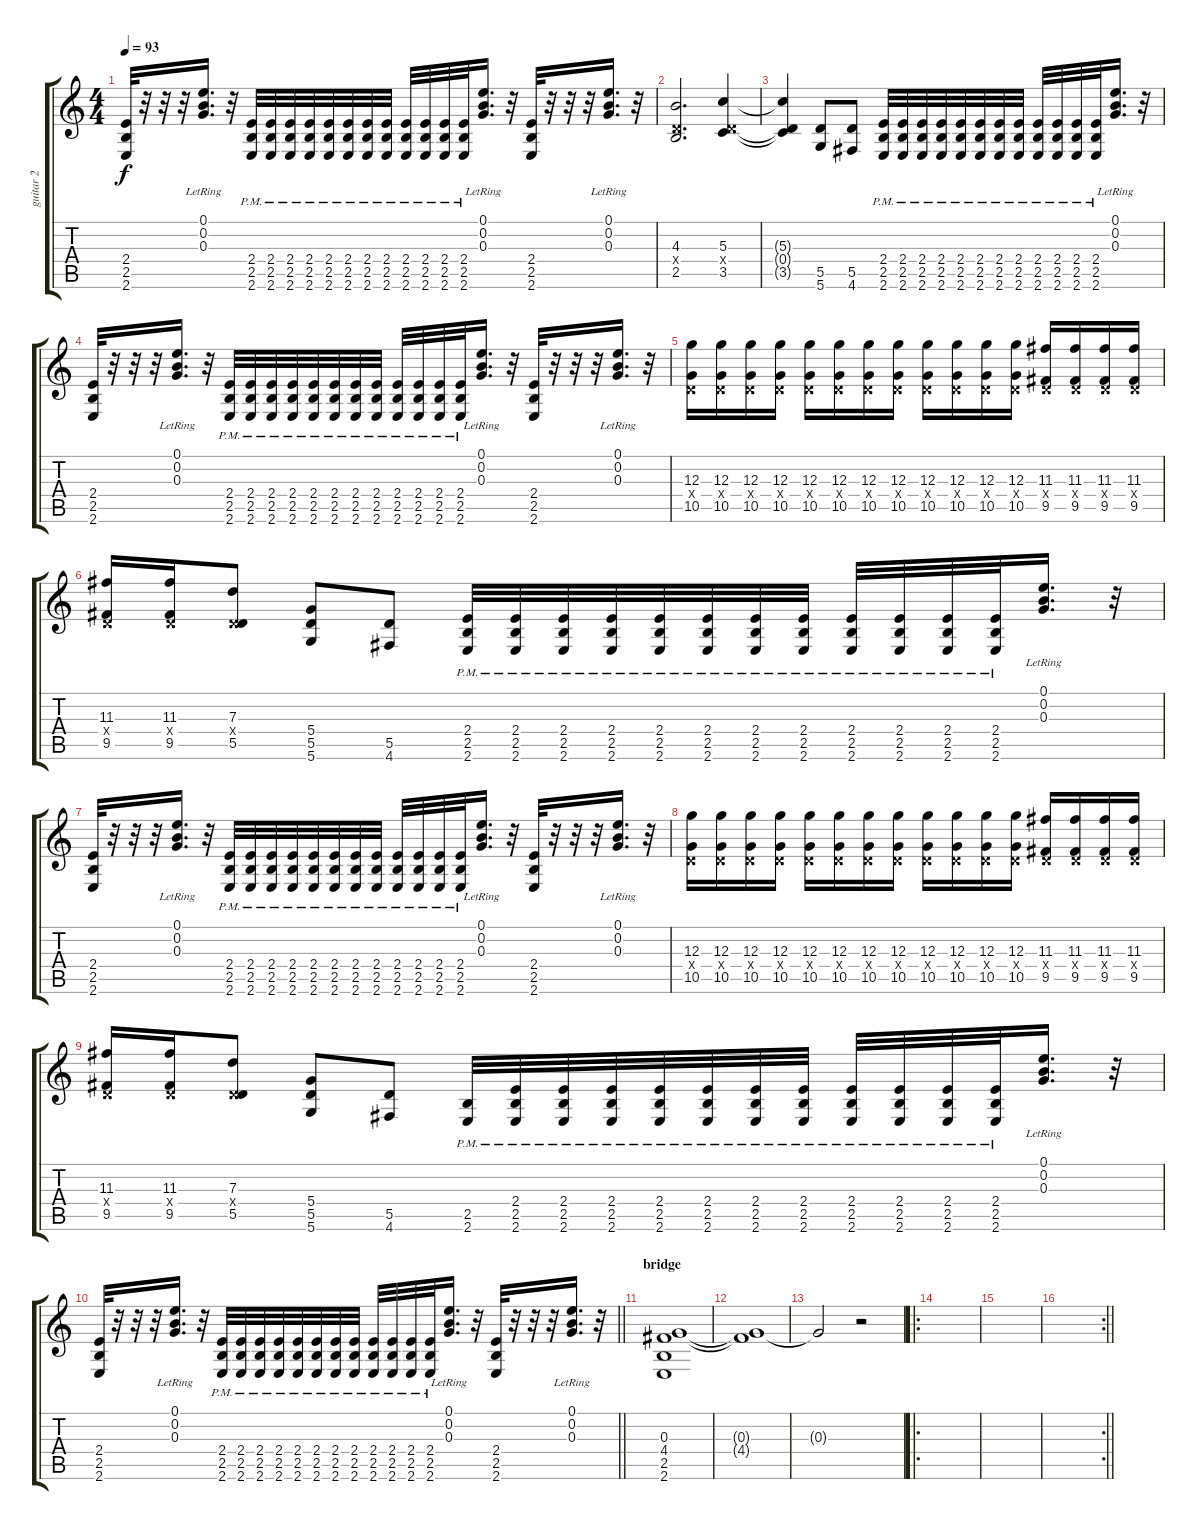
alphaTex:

\track ("guitar 2" "guitar 2") {instrument distortionguitar}
\staff {score tabs}
\tuning (E4 B3 G3 D3 A2 D2) {hide}
\ts (4 4)
\tempo 93
\clef g2
\ks c
(2.4 2.5 2.6).32{dy f} r.32 r.32 r.32 (0.1 0.2 0.3{lr}).16{d} r.32 (2.4{pm} 2.5{pm} 2.6{pm}).32 (2.4{pm} 2.5{pm} 2.6{pm}).32 (2.4{pm} 2.5{pm} 2.6{pm}).32 (2.4{pm} 2.5{pm} 2.6{pm}).32 (2.4{pm} 2.5{pm} 2.6{pm}).32 (2.4{pm} 2.5{pm} 2.6{pm}).32 (2.4{pm} 2.5{pm} 2.6{pm}).32 (2.4{pm} 2.5{pm} 2.6{pm}).32 (2.4{pm} 2.5{pm} 2.6{pm}).32 (2.4{pm} 2.5{pm} 2.6{pm}).32 (2.4{pm} 2.5{pm} 2.6{pm}).32 (2.4{pm} 2.5{pm} 2.6{pm}).32 (0.1 0.2 0.3{lr}).16{d} r.32 (2.4 2.5 2.6).32 r.32 r.32 r.32 (0.1 0.2 0.3{lr}).16{d} r.32 |
(4.3 0.4{x} 2.5).2{d} (5.3 0.4{x} 3.5).4 |
(5.3{t} 0.4{t} 3.5{t}).4 (5.5 5.6).8 (5.5 4.6).8 (2.4{pm} 2.5{pm} 2.6{pm}).32 (2.4{pm} 2.5{pm} 2.6{pm}).32 (2.4{pm} 2.5{pm} 2.6{pm}).32 (2.4{pm} 2.5{pm} 2.6{pm}).32 (2.4{pm} 2.5{pm} 2.6{pm}).32 (2.4{pm} 2.5{pm} 2.6{pm}).32 (2.4{pm} 2.5{pm} 2.6{pm}).32 (2.4{pm} 2.5{pm} 2.6{pm}).32 (2.4{pm} 2.5{pm} 2.6{pm}).32 (2.4{pm} 2.5{pm} 2.6{pm}).32 (2.4{pm} 2.5{pm} 2.6{pm}).32 (2.4{pm} 2.5{pm} 2.6{pm}).32 (0.1 0.2 0.3{lr}).16{d} r.32 |
(2.4 2.5 2.6).32 r.32 r.32 r.32 (0.1 0.2 0.3{lr}).16{d} r.32 (2.4{pm} 2.5{pm} 2.6{pm}).32 (2.4{pm} 2.5{pm} 2.6{pm}).32 (2.4{pm} 2.5{pm} 2.6{pm}).32 (2.4{pm} 2.5{pm} 2.6{pm}).32 (2.4{pm} 2.5{pm} 2.6{pm}).32 (2.4{pm} 2.5{pm} 2.6{pm}).32 (2.4{pm} 2.5{pm} 2.6{pm}).32 (2.4{pm} 2.5{pm} 2.6{pm}).32 (2.4{pm} 2.5{pm} 2.6{pm}).32 (2.4{pm} 2.5{pm} 2.6{pm}).32 (2.4{pm} 2.5{pm} 2.6{pm}).32 (2.4{pm} 2.5{pm} 2.6{pm}).32 (0.1 0.2 0.3{lr}).16{d} r.32 (2.4 2.5 2.6).32 r.32 r.32 r.32 (0.1 0.2 0.3{lr}).16{d} r.32 |
(12.3 0.4{x} 10.5).16 (12.3 0.4{x} 10.5).16 (12.3 0.4{x} 10.5).16 (12.3 0.4{x} 10.5).16 (12.3 0.4{x} 10.5).16 (12.3 0.4{x} 10.5).16 (12.3 0.4{x} 10.5).16 (12.3 0.4{x} 10.5).16 (12.3 0.4{x} 10.5).16 (12.3 0.4{x} 10.5).16 (12.3 0.4{x} 10.5).16 (12.3 0.4{x} 10.5).16 (11.3 0.4{x} 9.5).16 (11.3 0.4{x} 9.5).16 (11.3 0.4{x} 9.5).16 (11.3 0.4{x} 9.5).16 |
(11.3 0.4{x} 9.5).16 (11.3 0.4{x} 9.5).16 (7.3 0.4{x} 5.5).8 (5.4 5.5 5.6).8 (5.5 4.6).8 (2.4{pm} 2.5{pm} 2.6{pm}).32 (2.4{pm} 2.5{pm} 2.6{pm}).32 (2.4{pm} 2.5{pm} 2.6{pm}).32 (2.4{pm} 2.5{pm} 2.6{pm}).32 (2.4{pm} 2.5{pm} 2.6{pm}).32 (2.4{pm} 2.5{pm} 2.6{pm}).32 (2.4{pm} 2.5{pm} 2.6{pm}).32 (2.4{pm} 2.5{pm} 2.6{pm}).32 (2.4{pm} 2.5{pm} 2.6{pm}).32 (2.4{pm} 2.5{pm} 2.6{pm}).32 (2.4{pm} 2.5{pm} 2.6{pm}).32 (2.4{pm} 2.5{pm} 2.6{pm}).32 (0.1 0.2 0.3{lr}).16{d} r.32 |
(2.4 2.5 2.6).32 r.32 r.32 r.32 (0.1 0.2 0.3{lr}).16{d} r.32 (2.4{pm} 2.5{pm} 2.6{pm}).32 (2.4{pm} 2.5{pm} 2.6{pm}).32 (2.4{pm} 2.5{pm} 2.6{pm}).32 (2.4{pm} 2.5{pm} 2.6{pm}).32 (2.4{pm} 2.5{pm} 2.6{pm}).32 (2.4{pm} 2.5{pm} 2.6{pm}).32 (2.4{pm} 2.5{pm} 2.6{pm}).32 (2.4{pm} 2.5{pm} 2.6{pm}).32 (2.4{pm} 2.5{pm} 2.6{pm}).32 (2.4{pm} 2.5{pm} 2.6{pm}).32 (2.4{pm} 2.5{pm} 2.6{pm}).32 (2.4{pm} 2.5{pm} 2.6{pm}).32 (0.1 0.2 0.3{lr}).16{d} r.32 (2.4 2.5 2.6).32 r.32 r.32 r.32 (0.1 0.2 0.3{lr}).16{d} r.32 |
(12.3 0.4{x} 10.5).16 (12.3 0.4{x} 10.5).16 (12.3 0.4{x} 10.5).16 (12.3 0.4{x} 10.5).16 (12.3 0.4{x} 10.5).16 (12.3 0.4{x} 10.5).16 (12.3 0.4{x} 10.5).16 (12.3 0.4{x} 10.5).16 (12.3 0.4{x} 10.5).16 (12.3 0.4{x} 10.5).16 (12.3 0.4{x} 10.5).16 (12.3 0.4{x} 10.5).16 (11.3 0.4{x} 9.5).16 (11.3 0.4{x} 9.5).16 (11.3 0.4{x} 9.5).16 (11.3 0.4{x} 9.5).16 |
(11.3 0.4{x} 9.5).16 (11.3 0.4{x} 9.5).16 (7.3 0.4{x} 5.5).8 (5.4 5.5 5.6).8 (5.5 4.6).8 (2.5 2.6{pm}).32 (2.4{pm} 2.5{pm} 2.6{pm}).32 (2.4{pm} 2.5{pm} 2.6{pm}).32 (2.4{pm} 2.5{pm} 2.6{pm}).32 (2.4{pm} 2.5{pm} 2.6{pm}).32 (2.4{pm} 2.5{pm} 2.6{pm}).32 (2.4{pm} 2.5{pm} 2.6{pm}).32 (2.4{pm} 2.5{pm} 2.6{pm}).32 (2.4{pm} 2.5{pm} 2.6{pm}).32 (2.4{pm} 2.5{pm} 2.6{pm}).32 (2.4{pm} 2.5{pm} 2.6{pm}).32 (2.4{pm} 2.5{pm} 2.6{pm}).32 (0.1 0.2 0.3{lr}).16{d} r.32 |
\barLineRight lightlight
(2.4 2.5 2.6).32 r.32 r.32 r.32 (0.1 0.2 0.3{lr}).16{d} r.32 (2.4{pm} 2.5{pm} 2.6{pm}).32 (2.4{pm} 2.5{pm} 2.6{pm}).32 (2.4{pm} 2.5{pm} 2.6{pm}).32 (2.4{pm} 2.5{pm} 2.6{pm}).32 (2.4{pm} 2.5{pm} 2.6{pm}).32 (2.4{pm} 2.5{pm} 2.6{pm}).32 (2.4{pm} 2.5{pm} 2.6{pm}).32 (2.4{pm} 2.5{pm} 2.6{pm}).32 (2.4{pm} 2.5{pm} 2.6{pm}).32 (2.4{pm} 2.5{pm} 2.6{pm}).32 (2.4{pm} 2.5{pm} 2.6{pm}).32 (2.4{pm} 2.5{pm} 2.6{pm}).32 (0.1 0.2 0.3{lr}).16{d} r.32 (2.4 2.5 2.6).32 r.32 r.32 r.32 (0.1 0.2 0.3{lr}).16{d} r.32 |
\section ("" "bridge")
(0.3 4.4 2.5 2.6).1 |
(0.3{t} 4.4{t}).1 |
0.3{t}.2 r.2 |
\ro
|
|
\rc 2
\barLineRight lightlight
